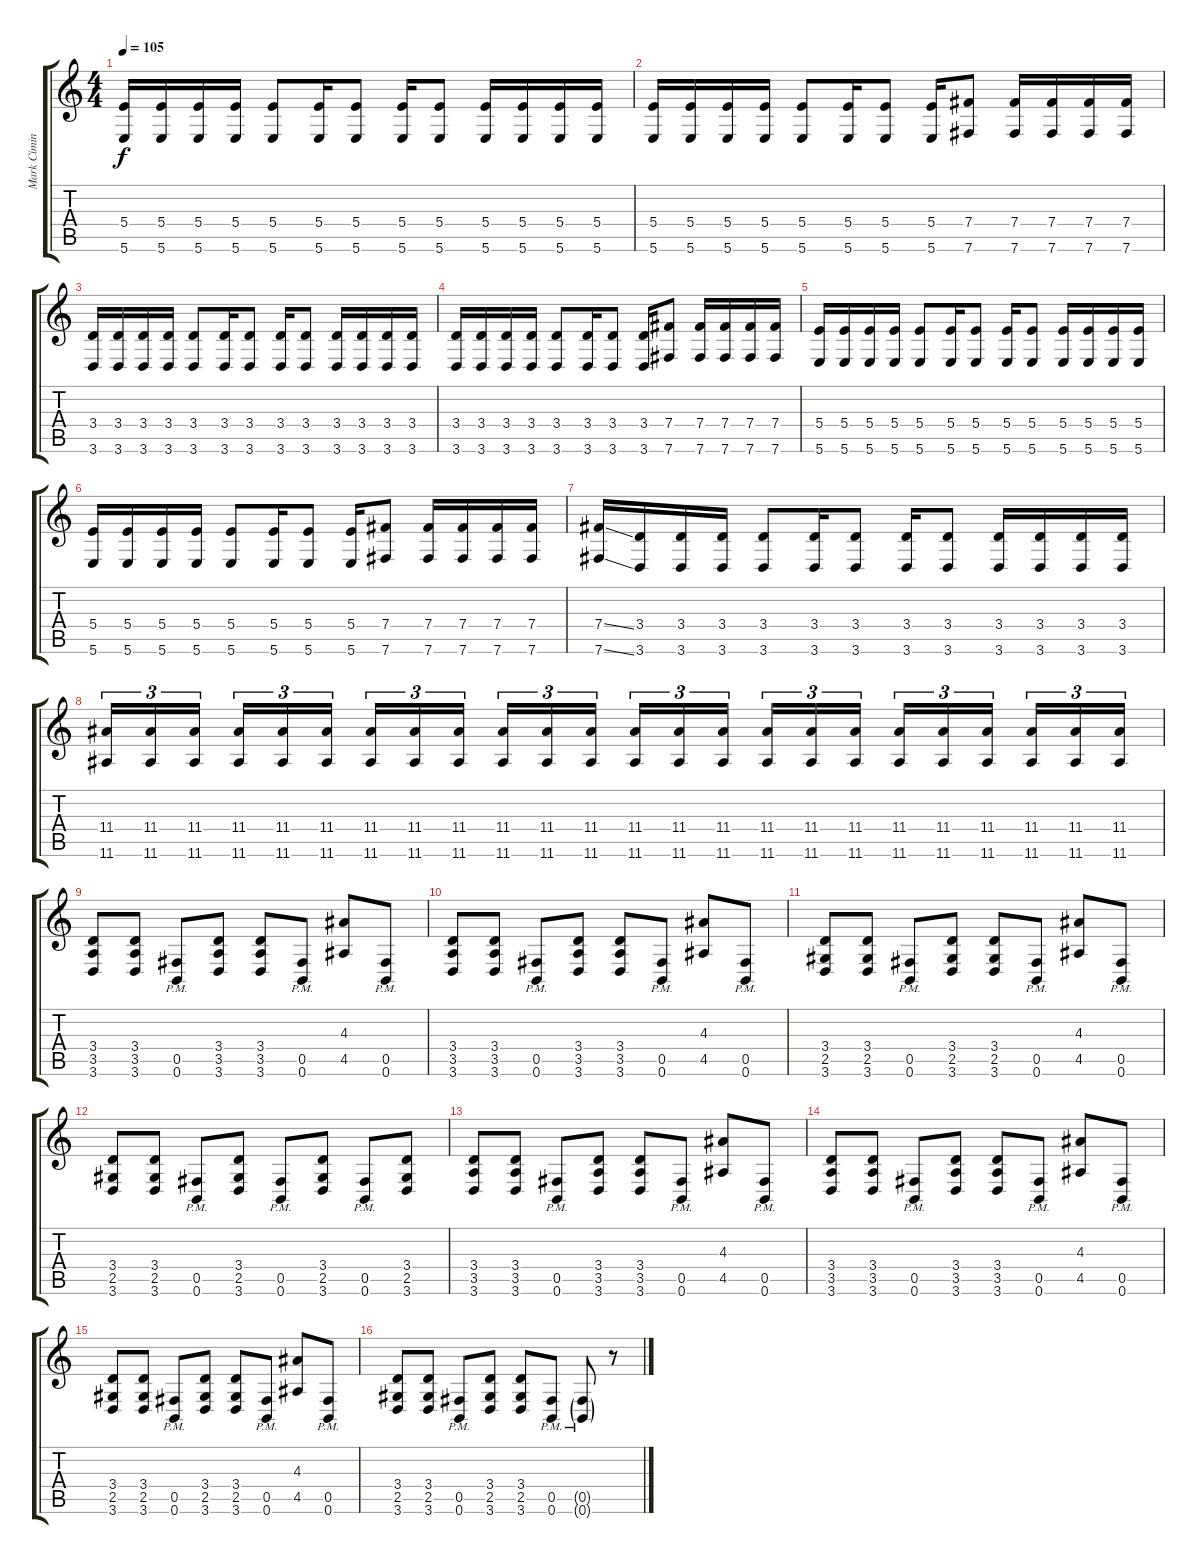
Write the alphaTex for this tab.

\track ("Mark Cimino" "Mark Cimin") {instrument distortionguitar}
\staff {score tabs}
\tuning (Eb4 B3 Gb3 B2 Gb2 B1) {hide}
\ts (4 4)
\tempo 105
\clef g2
\ks c
(5.4 5.6).16{dy f} (5.4 5.6).16 (5.4 5.6).16 (5.4 5.6).16 (5.4 5.6).8 (5.4 5.6).16 (5.4 5.6).8 (5.4 5.6).16 (5.4 5.6).8 (5.4 5.6).16 (5.4 5.6).16 (5.4 5.6).16 (5.4 5.6).16 |
(5.4 5.6).16 (5.4 5.6).16 (5.4 5.6).16 (5.4 5.6).16 (5.4 5.6).8 (5.4 5.6).16 (5.4 5.6).8 (5.4 5.6).16 (7.4 7.6).8 (7.4 7.6).16 (7.4 7.6).16 (7.4 7.6).16 (7.4 7.6).16 |
(3.4 3.6).16 (3.4 3.6).16 (3.4 3.6).16 (3.4 3.6).16 (3.4 3.6).8 (3.4 3.6).16 (3.4 3.6).8 (3.4 3.6).16 (3.4 3.6).8 (3.4 3.6).16 (3.4 3.6).16 (3.4 3.6).16 (3.4 3.6).16 |
(3.4 3.6).16 (3.4 3.6).16 (3.4 3.6).16 (3.4 3.6).16 (3.4 3.6).8 (3.4 3.6).16 (3.4 3.6).8 (3.4 3.6).16 (7.4 7.6).8 (7.4 7.6).16 (7.4 7.6).16 (7.4 7.6).16 (7.4 7.6).16 |
(5.4 5.6).16 (5.4 5.6).16 (5.4 5.6).16 (5.4 5.6).16 (5.4 5.6).8 (5.4 5.6).16 (5.4 5.6).8 (5.4 5.6).16 (5.4 5.6).8 (5.4 5.6).16 (5.4 5.6).16 (5.4 5.6).16 (5.4 5.6).16 |
(5.4 5.6).16 (5.4 5.6).16 (5.4 5.6).16 (5.4 5.6).16 (5.4 5.6).8 (5.4 5.6).16 (5.4 5.6).8 (5.4 5.6).16 (7.4 7.6).8 (7.4 7.6).16 (7.4 7.6).16 (7.4 7.6).16 (7.4 7.6).16 |
(7.4{ss} 7.6{ss}).16 (3.4 3.6).16 (3.4 3.6).16 (3.4 3.6).16 (3.4 3.6).8 (3.4 3.6).16 (3.4 3.6).8 (3.4 3.6).16 (3.4 3.6).8 (3.4 3.6).16 (3.4 3.6).16 (3.4 3.6).16 (3.4 3.6).16 |
(11.4 11.6).16{tu (3 2)} (11.4 11.6).16{tu (3 2)} (11.4 11.6).16{tu (3 2) beam splitsecondary} (11.4 11.6).16{tu (3 2)} (11.4 11.6).16{tu (3 2)} (11.4 11.6).16{tu (3 2)} (11.4 11.6).16{tu (3 2)} (11.4 11.6).16{tu (3 2)} (11.4 11.6).16{tu (3 2) beam splitsecondary} (11.4 11.6).16{tu (3 2)} (11.4 11.6).16{tu (3 2)} (11.4 11.6).16{tu (3 2)} (11.4 11.6).16{tu (3 2)} (11.4 11.6).16{tu (3 2)} (11.4 11.6).16{tu (3 2) beam splitsecondary} (11.4 11.6).16{tu (3 2)} (11.4 11.6).16{tu (3 2)} (11.4 11.6).16{tu (3 2)} (11.4 11.6).16{tu (3 2)} (11.4 11.6).16{tu (3 2)} (11.4 11.6).16{tu (3 2) beam splitsecondary} (11.4 11.6).16{tu (3 2)} (11.4 11.6).16{tu (3 2)} (11.4 11.6).16{tu (3 2)} |
(3.4 3.5 3.6).8 (3.4 3.5 3.6).8 (0.5{pm} 0.6{pm}).8 (3.4 3.5 3.6).8 (3.4 3.5 3.6).8 (0.5{pm} 0.6{pm}).8 (4.3 4.5).8 (0.5{pm} 0.6{pm}).8 |
(3.4 3.5 3.6).8 (3.4 3.5 3.6).8 (0.5{pm} 0.6{pm}).8 (3.4 3.5 3.6).8 (3.4 3.5 3.6).8 (0.5{pm} 0.6{pm}).8 (4.3 4.5).8 (0.5{pm} 0.6{pm}).8 |
(3.4 2.5 3.6).8 (3.4 2.5 3.6).8 (0.5{pm} 0.6{pm}).8 (3.4 2.5 3.6).8 (3.4 2.5 3.6).8 (0.5{pm} 0.6{pm}).8 (4.3 4.5).8 (0.5{pm} 0.6{pm}).8 |
(3.4 2.5 3.6).8 (3.4 2.5 3.6).8 (0.5{pm} 0.6{pm}).8 (3.4 2.5 3.6).8 (0.5{pm} 0.6{pm}).8 (3.4 2.5 3.6).8 (0.5{pm} 0.6{pm}).8 (3.4 2.5 3.6).8 |
(3.4 3.5 3.6).8 (3.4 3.5 3.6).8 (0.5{pm} 0.6{pm}).8 (3.4 3.5 3.6).8 (3.4 3.5 3.6).8 (0.5{pm} 0.6{pm}).8 (4.3 4.5).8 (0.5{pm} 0.6{pm}).8 |
(3.4 3.5 3.6).8 (3.4 3.5 3.6).8 (0.5{pm} 0.6{pm}).8 (3.4 3.5 3.6).8 (3.4 3.5 3.6).8 (0.5{pm} 0.6{pm}).8 (4.3 4.5).8 (0.5{pm} 0.6{pm}).8 |
(3.4 2.5 3.6).8 (3.4 2.5 3.6).8 (0.5{pm} 0.6{pm}).8 (3.4 2.5 3.6).8 (3.4 2.5 3.6).8 (0.5{pm} 0.6{pm}).8 (4.3 4.5).8 (0.5{pm} 0.6{pm}).8 |
(3.4 2.5 3.6).8 (3.4 2.5 3.6).8 (0.5{pm} 0.6{pm}).8 (3.4 2.5 3.6).8 (3.4 2.5 3.6).8 (0.5{pm} 0.6{pm}).8 (0.5{g pm} 0.6{g pm}).8 r.8
